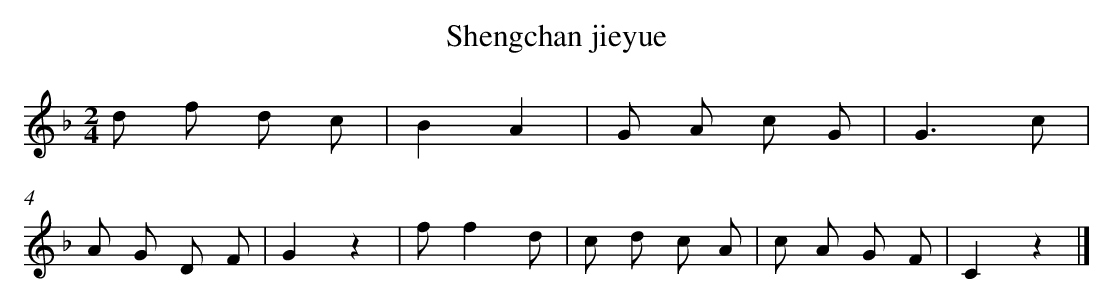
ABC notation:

X:1
T: Shengchan jieyue
L: 1/8
M: 2/4
K: F
d f d c [I:setbarnb 1]|
B2A2 |
G A c G |
G3c |
A G D F |
G2z2 |
ff2d |
c d c A |
c A G F |
C2z2 |]
